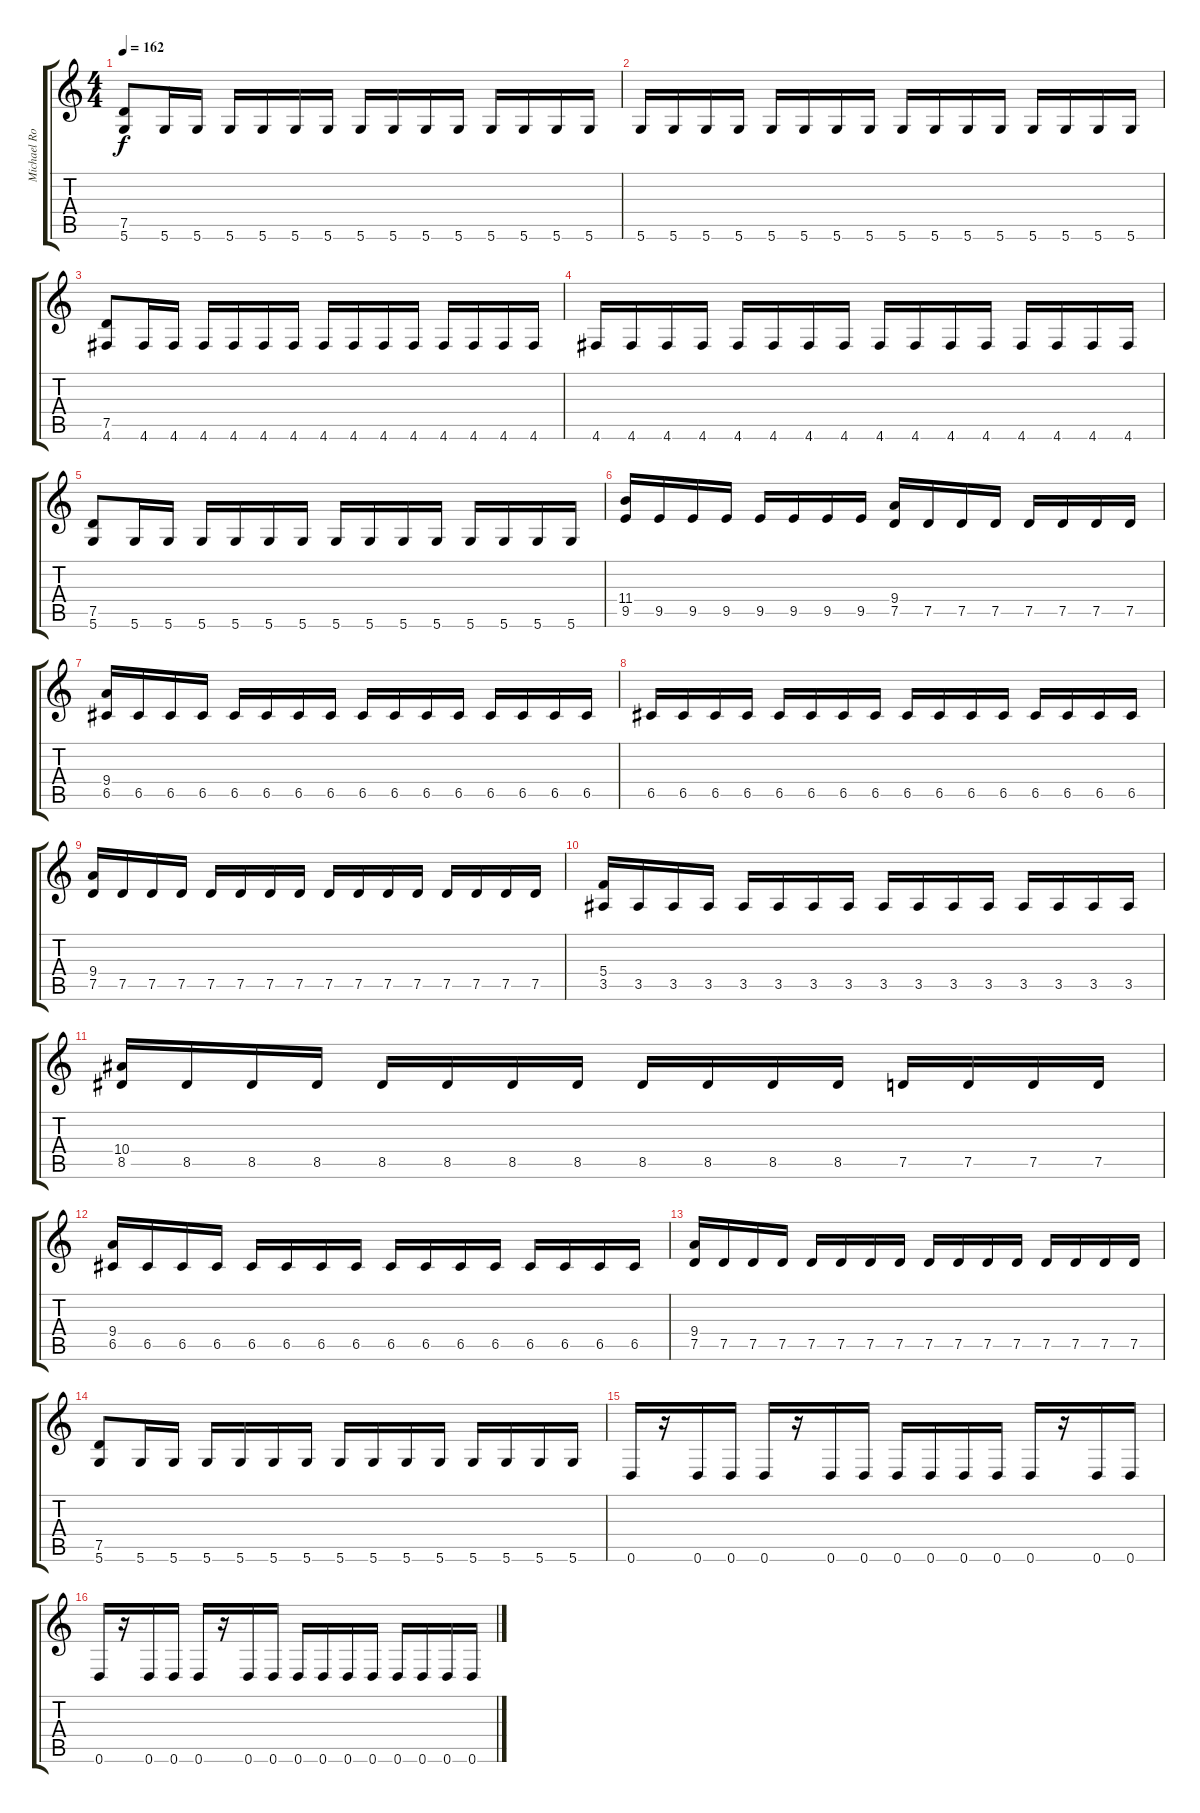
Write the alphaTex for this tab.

\track ("Michael Romeo" "Michael Ro") {instrument distortionguitar}
\staff {score tabs}
\tuning (D4 A3 F3 C3 G2 D2) {hide}
\ts (4 4)
\tempo 162
\clef g2
\ks aminor
(7.5 5.6).8{dy f} 5.6.16 5.6.16 5.6.16 5.6.16 5.6.16 5.6.16 5.6.16 5.6.16 5.6.16 5.6.16 5.6.16 5.6.16 5.6.16 5.6.16 |
5.6.16 5.6.16 5.6.16 5.6.16 5.6.16 5.6.16 5.6.16 5.6.16 5.6.16 5.6.16 5.6.16 5.6.16 5.6.16 5.6.16 5.6.16 5.6.16 |
(7.5 4.6).8 4.6.16 4.6.16 4.6.16 4.6.16 4.6.16 4.6.16 4.6.16 4.6.16 4.6.16 4.6.16 4.6.16 4.6.16 4.6.16 4.6.16 |
4.6.16 4.6.16 4.6.16 4.6.16 4.6.16 4.6.16 4.6.16 4.6.16 4.6.16 4.6.16 4.6.16 4.6.16 4.6.16 4.6.16 4.6.16 4.6.16 |
(7.5 5.6).8 5.6.16 5.6.16 5.6.16 5.6.16 5.6.16 5.6.16 5.6.16 5.6.16 5.6.16 5.6.16 5.6.16 5.6.16 5.6.16 5.6.16 |
(11.4 9.5).16 9.5.16 9.5.16 9.5.16 9.5.16 9.5.16 9.5.16 9.5.16 (9.4 7.5).16 7.5.16 7.5.16 7.5.16 7.5.16 7.5.16 7.5.16 7.5.16 |
(9.4 6.5).16 6.5.16 6.5.16 6.5.16 6.5.16 6.5.16 6.5.16 6.5.16 6.5.16 6.5.16 6.5.16 6.5.16 6.5.16 6.5.16 6.5.16 6.5.16 |
6.5.16 6.5.16 6.5.16 6.5.16 6.5.16 6.5.16 6.5.16 6.5.16 6.5.16 6.5.16 6.5.16 6.5.16 6.5.16 6.5.16 6.5.16 6.5.16 |
(9.4 7.5).16 7.5.16 7.5.16 7.5.16 7.5.16 7.5.16 7.5.16 7.5.16 7.5.16 7.5.16 7.5.16 7.5.16 7.5.16 7.5.16 7.5.16 7.5.16 |
(5.4 3.5).16 3.5.16 3.5.16 3.5.16 3.5.16 3.5.16 3.5.16 3.5.16 3.5.16 3.5.16 3.5.16 3.5.16 3.5.16 3.5.16 3.5.16 3.5.16 |
(10.4 8.5).16 8.5.16 8.5.16 8.5.16 8.5.16 8.5.16 8.5.16 8.5.16 8.5.16 8.5.16 8.5.16 8.5.16 7.5.16 7.5.16 7.5.16 7.5.16 |
(9.4 6.5).16 6.5.16 6.5.16 6.5.16 6.5.16 6.5.16 6.5.16 6.5.16 6.5.16 6.5.16 6.5.16 6.5.16 6.5.16 6.5.16 6.5.16 6.5.16 |
(9.4 7.5).16 7.5.16 7.5.16 7.5.16 7.5.16 7.5.16 7.5.16 7.5.16 7.5.16 7.5.16 7.5.16 7.5.16 7.5.16 7.5.16 7.5.16 7.5.16 |
(7.5 5.6).8 5.6.16 5.6.16 5.6.16 5.6.16 5.6.16 5.6.16 5.6.16 5.6.16 5.6.16 5.6.16 5.6.16 5.6.16 5.6.16 5.6.16 |
0.6.16 r.16 0.6.16 0.6.16 0.6.16 r.16 0.6.16 0.6.16 0.6.16 0.6.16 0.6.16 0.6.16 0.6.16 r.16 0.6.16 0.6.16 |
0.6.16 r.16 0.6.16 0.6.16 0.6.16 r.16 0.6.16 0.6.16 0.6.16 0.6.16 0.6.16 0.6.16 0.6.16 0.6.16 0.6.16 0.6.16
